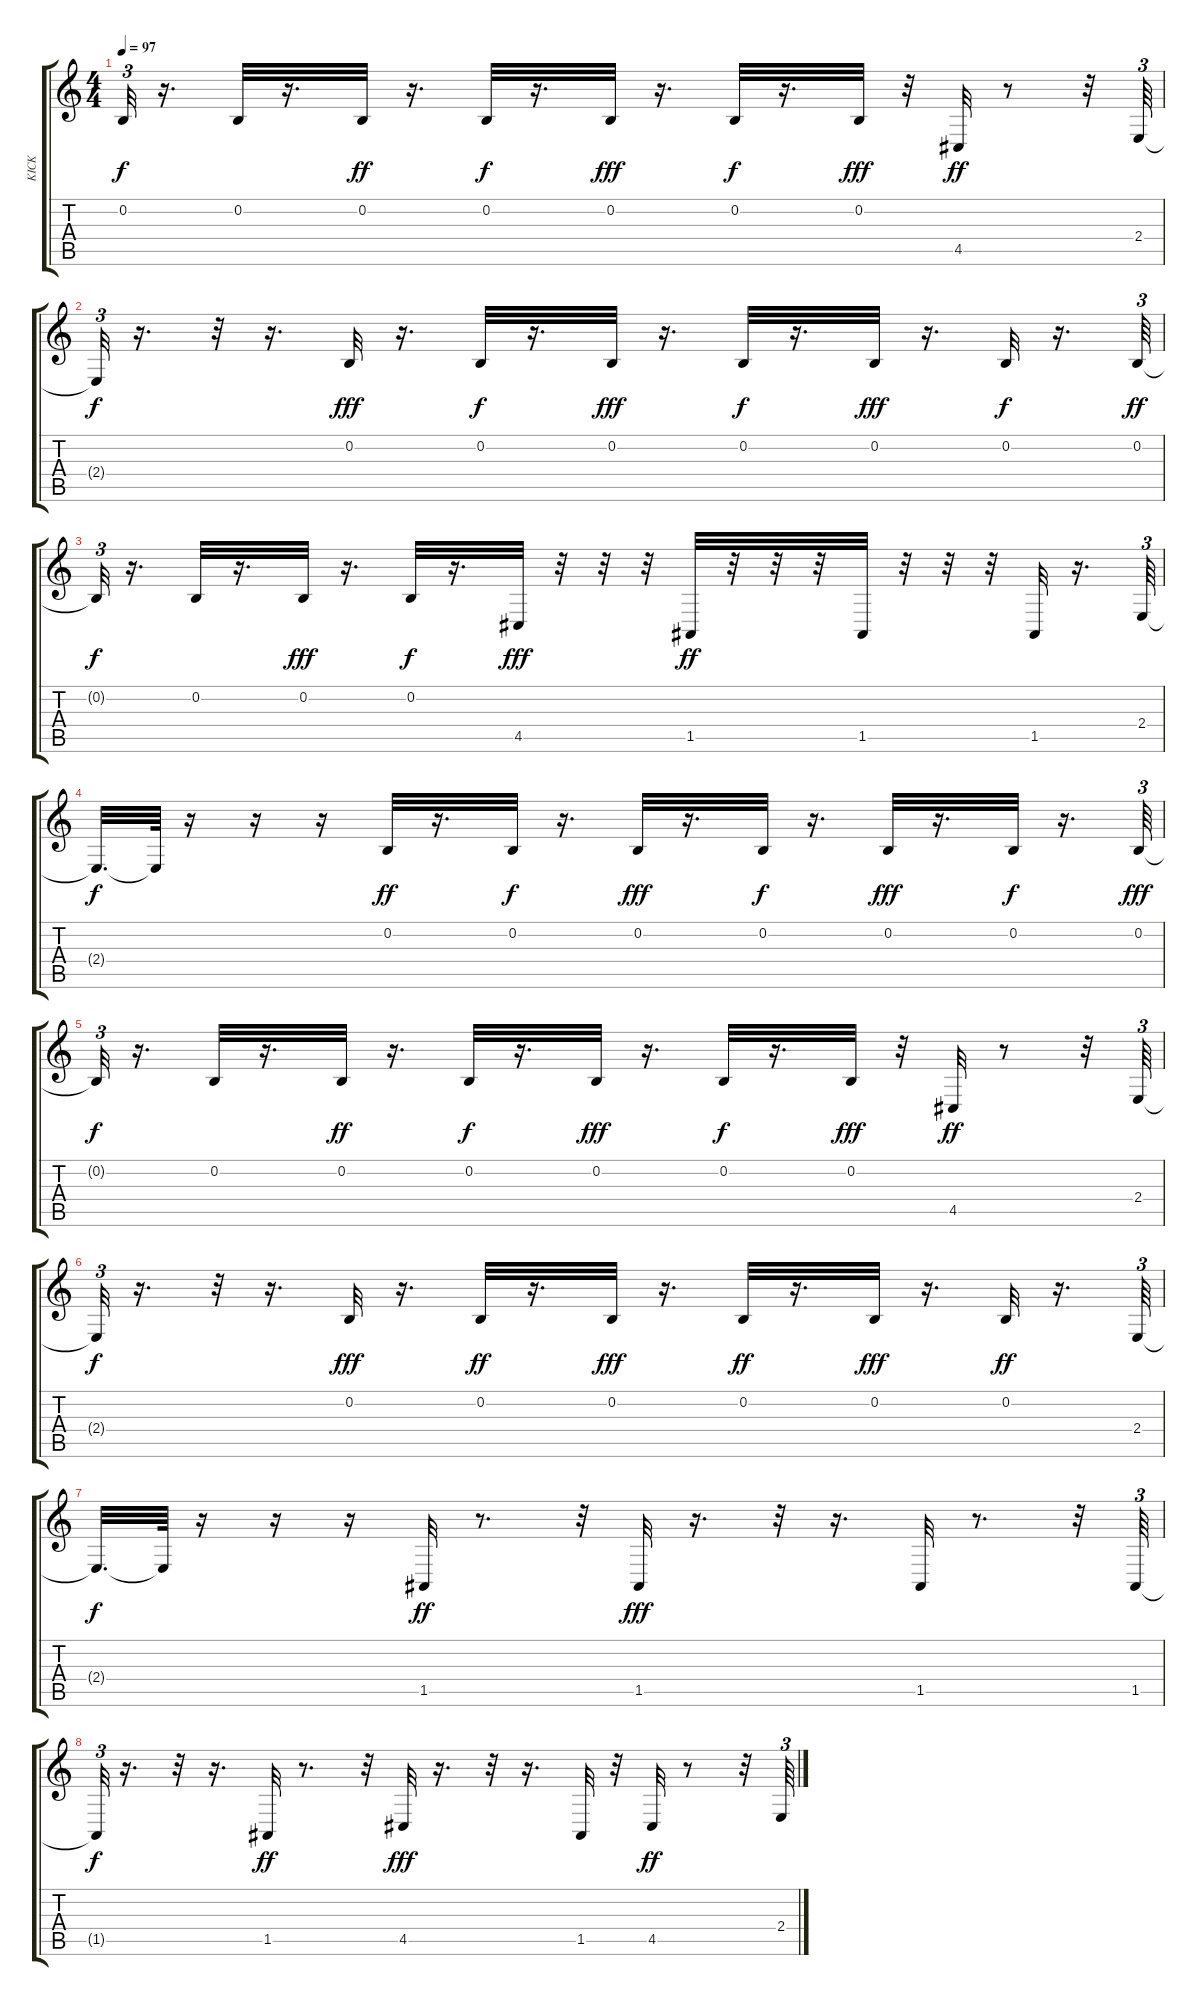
\track ("KICK " "KICK ") {instrument drawbarorgan}
\staff {score tabs}
\tuning (E4 B3 G3 D3 A2 E2) {hide}
\ts (4 4)
\tempo 97
\clef g2
\ks c
0.2{t}.32{tu (3 2) dy f} r.16{d} 0.2.32 r.16{d} 0.2.32{dy ff} r.16{d} 0.2.32{dy f} r.16{d} 0.2.32{dy fff} r.16{d} 0.2.32{dy f} r.16{d} 0.2.32{dy fff} r.32 4.5.32{dy ff} r.8 r.32 2.4.64{tu (3 2)} |
2.4{t}.32{tu (3 2) dy f} r.16{d} r.32 r.16{d} 0.2.32{dy fff} r.16{d} 0.2.32{dy f} r.16{d} 0.2.32{dy fff} r.16{d} 0.2.32{dy f} r.16{d} 0.2.32{dy fff} r.16{d} 0.2.32{dy f} r.16{d} 0.2.64{tu (3 2) dy ff} |
0.2{t}.32{tu (3 2) dy f} r.16{d} 0.2.32 r.16{d} 0.2.32{dy fff} r.16{d} 0.2.32{dy f} r.16{d} 4.5.32{dy fff} r.32 r.32 r.32 1.5.32{dy ff} r.32 r.32 r.32 1.5.32 r.32 r.32 r.32 1.5.32 r.16{d} 2.4.64{tu (3 2)} |
2.4{t}.32{d dy f} 2.4{t}.64 r.16 r.16 r.16 0.2.32{dy ff} r.16{d} 0.2.32{dy f} r.16{d} 0.2.32{dy fff} r.16{d} 0.2.32{dy f} r.16{d} 0.2.32{dy fff} r.16{d} 0.2.32{dy f} r.16{d} 0.2.64{tu (3 2) dy fff} |
0.2{t}.32{tu (3 2) dy f} r.16{d} 0.2.32 r.16{d} 0.2.32{dy ff} r.16{d} 0.2.32{dy f} r.16{d} 0.2.32{dy fff} r.16{d} 0.2.32{dy f} r.16{d} 0.2.32{dy fff} r.32 4.5.32{dy ff} r.8 r.32 2.4.64{tu (3 2)} |
2.4{t}.32{tu (3 2) dy f} r.16{d} r.32 r.16{d} 0.2.32{dy fff} r.16{d} 0.2.32{dy ff} r.16{d} 0.2.32{dy fff} r.16{d} 0.2.32{dy ff} r.16{d} 0.2.32{dy fff} r.16{d} 0.2.32{dy ff} r.16{d} 2.4.64{tu (3 2)} |
2.4{t}.32{d dy f} 2.4{t}.64 r.16 r.16 r.16 1.5.32{dy ff} r.8{d} r.32 1.5.32{dy fff} r.16{d} r.32 r.16{d} 1.5.32 r.8{d} r.32 1.5.64{tu (3 2)} |
1.5{t}.32{tu (3 2) dy f} r.16{d} r.32 r.16{d} 1.5.32{dy ff} r.8{d} r.32 4.5.32{dy fff} r.16{d} r.32 r.16{d} 1.5.32 r.32 4.5.32{dy ff} r.8 r.32 2.4.64{tu (3 2)}
